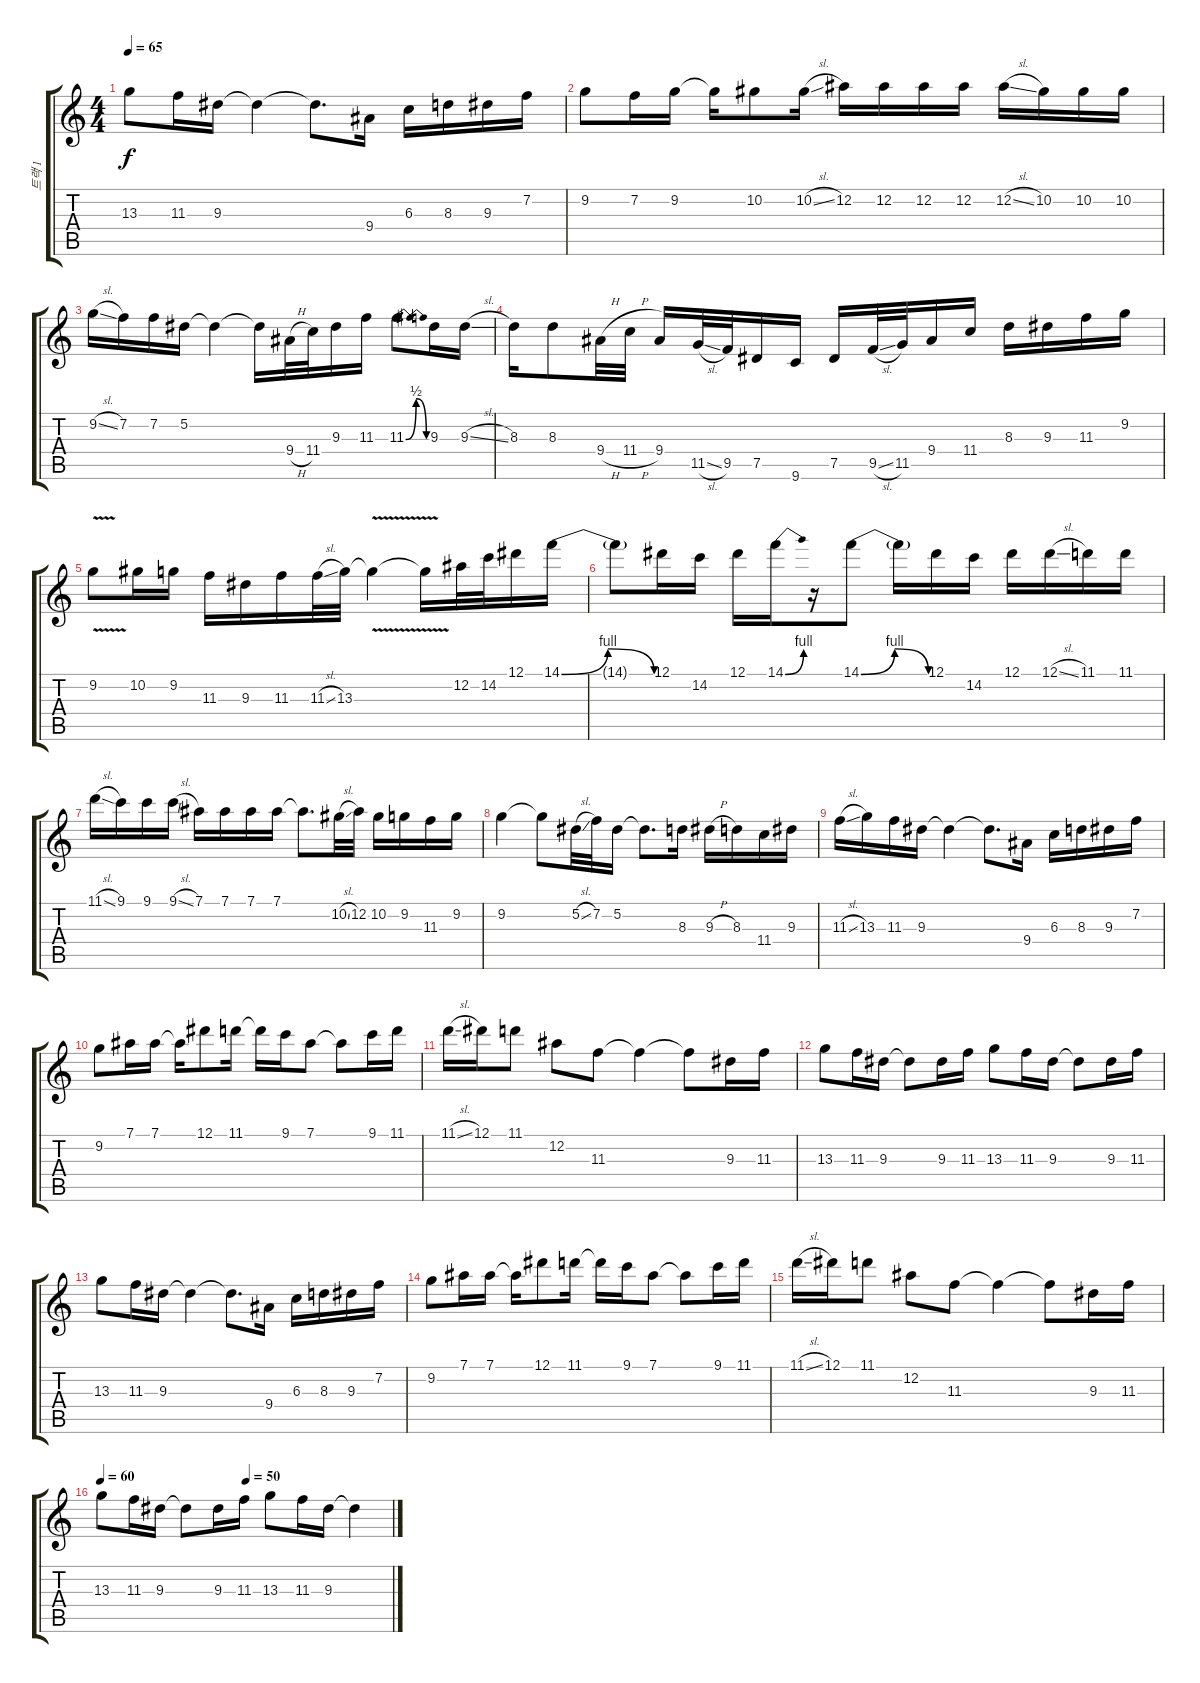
\track ("트랙 1" "트랙 1") {instrument acousticguitarsteel}
\staff {score tabs}
\tuning (Eb4 Bb3 Gb3 Db3 Ab2 Eb2) {hide}
\ts (4 4)
\tempo 65
\clef g2
\ks c
13.3.8{dy f} 11.3.16 9.3.16 9.3{t}.4 9.3{t}.8{d} 9.4.16 6.3.16 8.3.16 9.3.16 7.2.16 |
9.2.8 7.2.16 9.2.16 9.2{t}.16 10.2.8 10.2{sl}.16 12.2.16 12.2.16 12.2.16 12.2.16 12.2{sl}.16 10.2.16 10.2.16 10.2.16 |
9.2{sl}.16 7.2.16 7.2.16 5.2.16 5.2{t}.4 5.2{t}.16 9.4{h}.32 11.4.32 9.3.16 11.3.16 11.3{be (bendrelease 0 0 30 2 30 2 60 0)}.8 9.3.16 9.3{sl}.16 |
8.3.16 8.3.8 9.4{h}.32 11.4{h}.32 9.4.16 11.5{sl}.32 9.5.32 7.5.16 9.6.16 7.5.16 9.5{sl}.32 11.5.32 9.4.16 11.4.16 8.3.16 9.3.16 11.3.16 9.2.16 |
9.2{v}.8 10.2.16 9.2.16 11.3.16 9.3.16 11.3.16 11.3{sl}.32 13.3.32 13.3{v t}.4 13.3{t}.16 12.2.32 14.2.32 12.1.16 14.1{be (bendrelease 0 0 30 4 30 4 60 0)}.16 |
14.1{t}.8 12.1.16 14.2.16 12.1.16 14.1{be (bend 0 0 60 4)}.16 r.16 14.1{be (bendrelease 0 0 30 4 30 4 60 0)}.8 14.1{t}.16 12.1.16 14.2.16 12.1.16 12.1{sl}.16 11.1.16 11.1.16 |
11.1{sl}.16 9.1.16 9.1.16 9.1{sl}.16 7.1.16 7.1.16 7.1.16 7.1.16 7.1{t}.8{d} 10.2{sl}.32 12.2.32 10.2.16 9.2.16 11.3.16 9.2.16 |
9.2.4 9.2{t}.8 5.2{sl}.32 7.2.32 5.2.16 5.2{t}.8{d} 8.3.16 9.3{h}.16 8.3.16 11.4.16 9.3.16 |
11.3{sl}.16 13.3.16 11.3.16 9.3.16 9.3{t}.4 9.3{t}.8{d} 9.4.16 6.3.16 8.3.16 9.3.16 7.2.16 |
9.2.8 7.1.16 7.1.16 7.1{t}.16 12.1.8 11.1.16 11.1{t}.16 9.1.16 7.1.8 7.1{t}.8 9.1.16 11.1.16 |
11.1{sl}.16 12.1.16 11.1.8 12.2.8 11.3.8 11.3{t}.4 11.3{t}.8 9.3.16 11.3.16 |
13.3.8 11.3.16 9.3.16 9.3{t}.8 9.3.16 11.3.16 13.3.8 11.3.16 9.3.16 9.3{t}.8 9.3.16 11.3.16 |
13.3.8 11.3.16 9.3.16 9.3{t}.4 9.3{t}.8{d} 9.4.16 6.3.16 8.3.16 9.3.16 7.2.16 |
9.2.8 7.1.16 7.1.16 7.1{t}.16 12.1.8 11.1.16 11.1{t}.16 9.1.16 7.1.8 7.1{t}.8 9.1.16 11.1.16 |
11.1{sl}.16 12.1.16 11.1.8 12.2.8 11.3.8 11.3{t}.4 11.3{t}.8 9.3.16 11.3.16 |
\tempo 60
\tempo (50 0.5)
13.3.8 11.3.16 9.3.16 9.3{t}.8 9.3.16 11.3.16 13.3.8 11.3.16 9.3.16 9.3{t}.4
